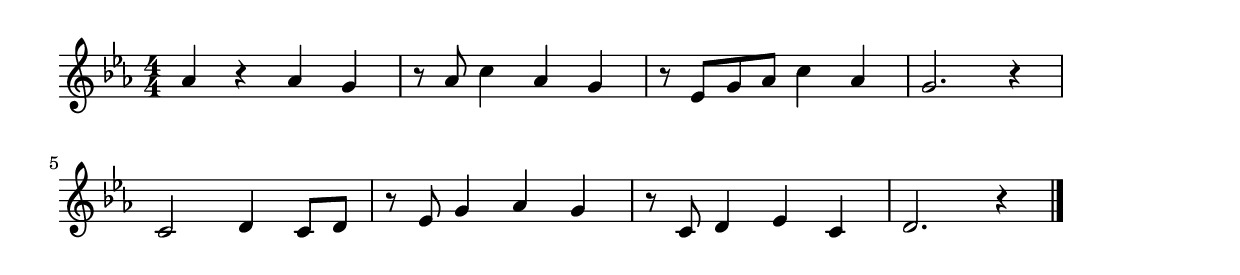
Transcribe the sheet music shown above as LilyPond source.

\version "2.18.2"

% 江戸の子守唄(ねんねんころりよおころりよ)

\score {

\layout {
line-width = #170
indent = 0\mm
}

\relative c'' {
\key c \minor
\time 4/4
\numericTimeSignature

as r as g |
r8 as c4 as g |
r8 es g as c4 as |
g2. r4 |
\break
c,2 d4 c8 d | % 5
r8 es g4 as g |
r8 c, d4 es c |
d2. r4 |

\bar "|."
}

\midi {}

}